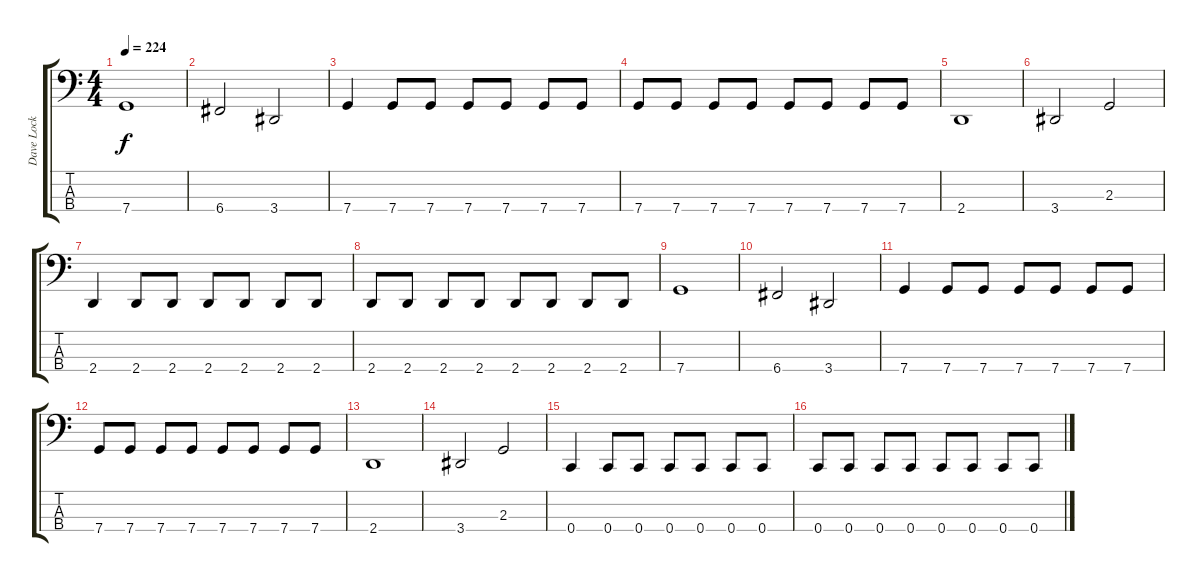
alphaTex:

\track ("Dave Lock (Bass)" "Dave Lock ") {instrument electricbasspick}
\staff {score tabs}
\tuning (Eb2 Bb1 F1 C1) {hide}
\ts (4 4)
\tempo 224
\clef f4
\ks c
7.4.1{dy f} |
6.4.2 3.4.2 |
7.4.4 7.4.8 7.4.8 7.4.8 7.4.8 7.4.8 7.4.8 |
7.4.8 7.4.8 7.4.8 7.4.8 7.4.8 7.4.8 7.4.8 7.4.8 |
2.4.1 |
3.4.2 2.3.2 |
2.4.4 2.4.8 2.4.8 2.4.8 2.4.8 2.4.8 2.4.8 |
2.4.8 2.4.8 2.4.8 2.4.8 2.4.8 2.4.8 2.4.8 2.4.8 |
7.4.1 |
6.4.2 3.4.2 |
7.4.4 7.4.8 7.4.8 7.4.8 7.4.8 7.4.8 7.4.8 |
7.4.8 7.4.8 7.4.8 7.4.8 7.4.8 7.4.8 7.4.8 7.4.8 |
2.4.1 |
3.4.2 2.3.2 |
0.4.4 0.4.8 0.4.8 0.4.8 0.4.8 0.4.8 0.4.8 |
0.4.8 0.4.8 0.4.8 0.4.8 0.4.8 0.4.8 0.4.8 0.4.8
